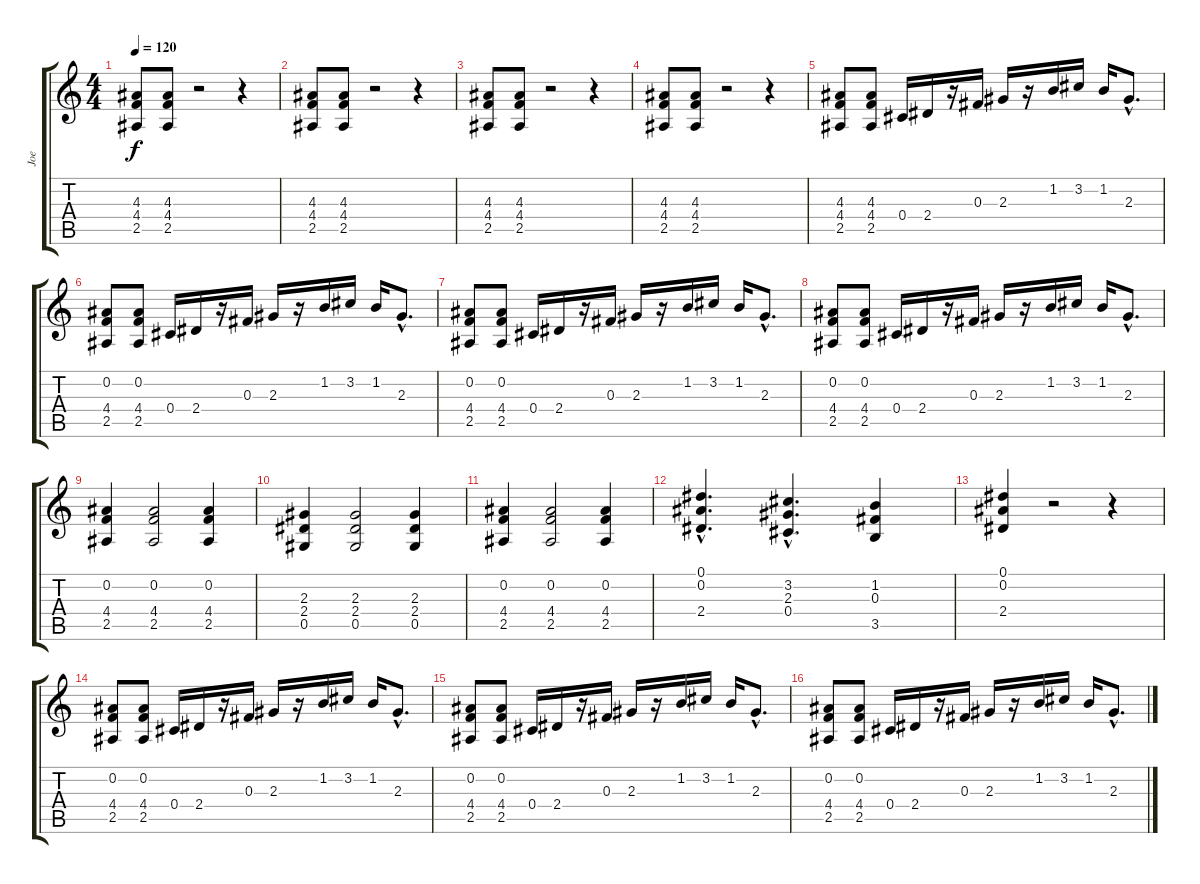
\track ("Joe" "Joe") {instrument distortionguitar}
\staff {score tabs}
\tuning (Eb4 Bb3 Gb3 Db3 Ab2 Eb2) {hide}
\ts (4 4)
\tempo 120
\clef g2
\ks c
(4.3 4.4 2.5).8{dy f instrument distortionguitar} (4.3 4.4 2.5).8 r.2 r.4 |
(4.3 4.4 2.5).8 (4.3 4.4 2.5).8 r.2 r.4 |
(4.3 4.4 2.5).8 (4.3 4.4 2.5).8 r.2 r.4 |
(4.3 4.4 2.5).8 (4.3 4.4 2.5).8 r.2 r.4 |
(4.3 4.4 2.5).8 (4.3 4.4 2.5).8 0.4.16 2.4.16 r.16 0.3.16 2.3.16 r.16 1.2.16 3.2.16 1.2.16 2.3{hac}.8{d} |
(0.2 4.4 2.5).8 (0.2 4.4 2.5).8 0.4.16 2.4.16 r.16 0.3.16 2.3.16 r.16 1.2.16 3.2.16 1.2.16 2.3{hac}.8{d} |
(0.2 4.4 2.5).8 (0.2 4.4 2.5).8 0.4.16 2.4.16 r.16 0.3.16 2.3.16 r.16 1.2.16 3.2.16 1.2.16 2.3{hac}.8{d} |
(0.2 4.4 2.5).8 (0.2 4.4 2.5).8 0.4.16 2.4.16 r.16 0.3.16 2.3.16 r.16 1.2.16 3.2.16 1.2.16 2.3{hac}.8{d} |
(0.2 4.4 2.5).4 (0.2 4.4 2.5).2 (0.2 4.4 2.5).4 |
(2.3 2.4 0.5).4 (2.3 2.4 0.5).2 (2.3 2.4 0.5).4 |
(0.2 4.4 2.5).4 (0.2 4.4 2.5).2 (0.2 4.4 2.5).4 |
(0.1{hac} 0.2{hac} 2.4{hac}).4{d} (3.2{hac} 2.3{hac} 0.4{hac}).4{d} (1.2 0.3 3.5).4 |
(0.1 0.2 2.4).4 r.2 r.4 |
(0.2 4.4 2.5).8 (0.2 4.4 2.5).8 0.4.16 2.4.16 r.16 0.3.16 2.3.16 r.16 1.2.16 3.2.16 1.2.16 2.3{hac}.8{d} |
(0.2 4.4 2.5).8 (0.2 4.4 2.5).8 0.4.16 2.4.16 r.16 0.3.16 2.3.16 r.16 1.2.16 3.2.16 1.2.16 2.3{hac}.8{d} |
(0.2 4.4 2.5).8 (0.2 4.4 2.5).8 0.4.16 2.4.16 r.16 0.3.16 2.3.16 r.16 1.2.16 3.2.16 1.2.16 2.3{hac}.8{d}
